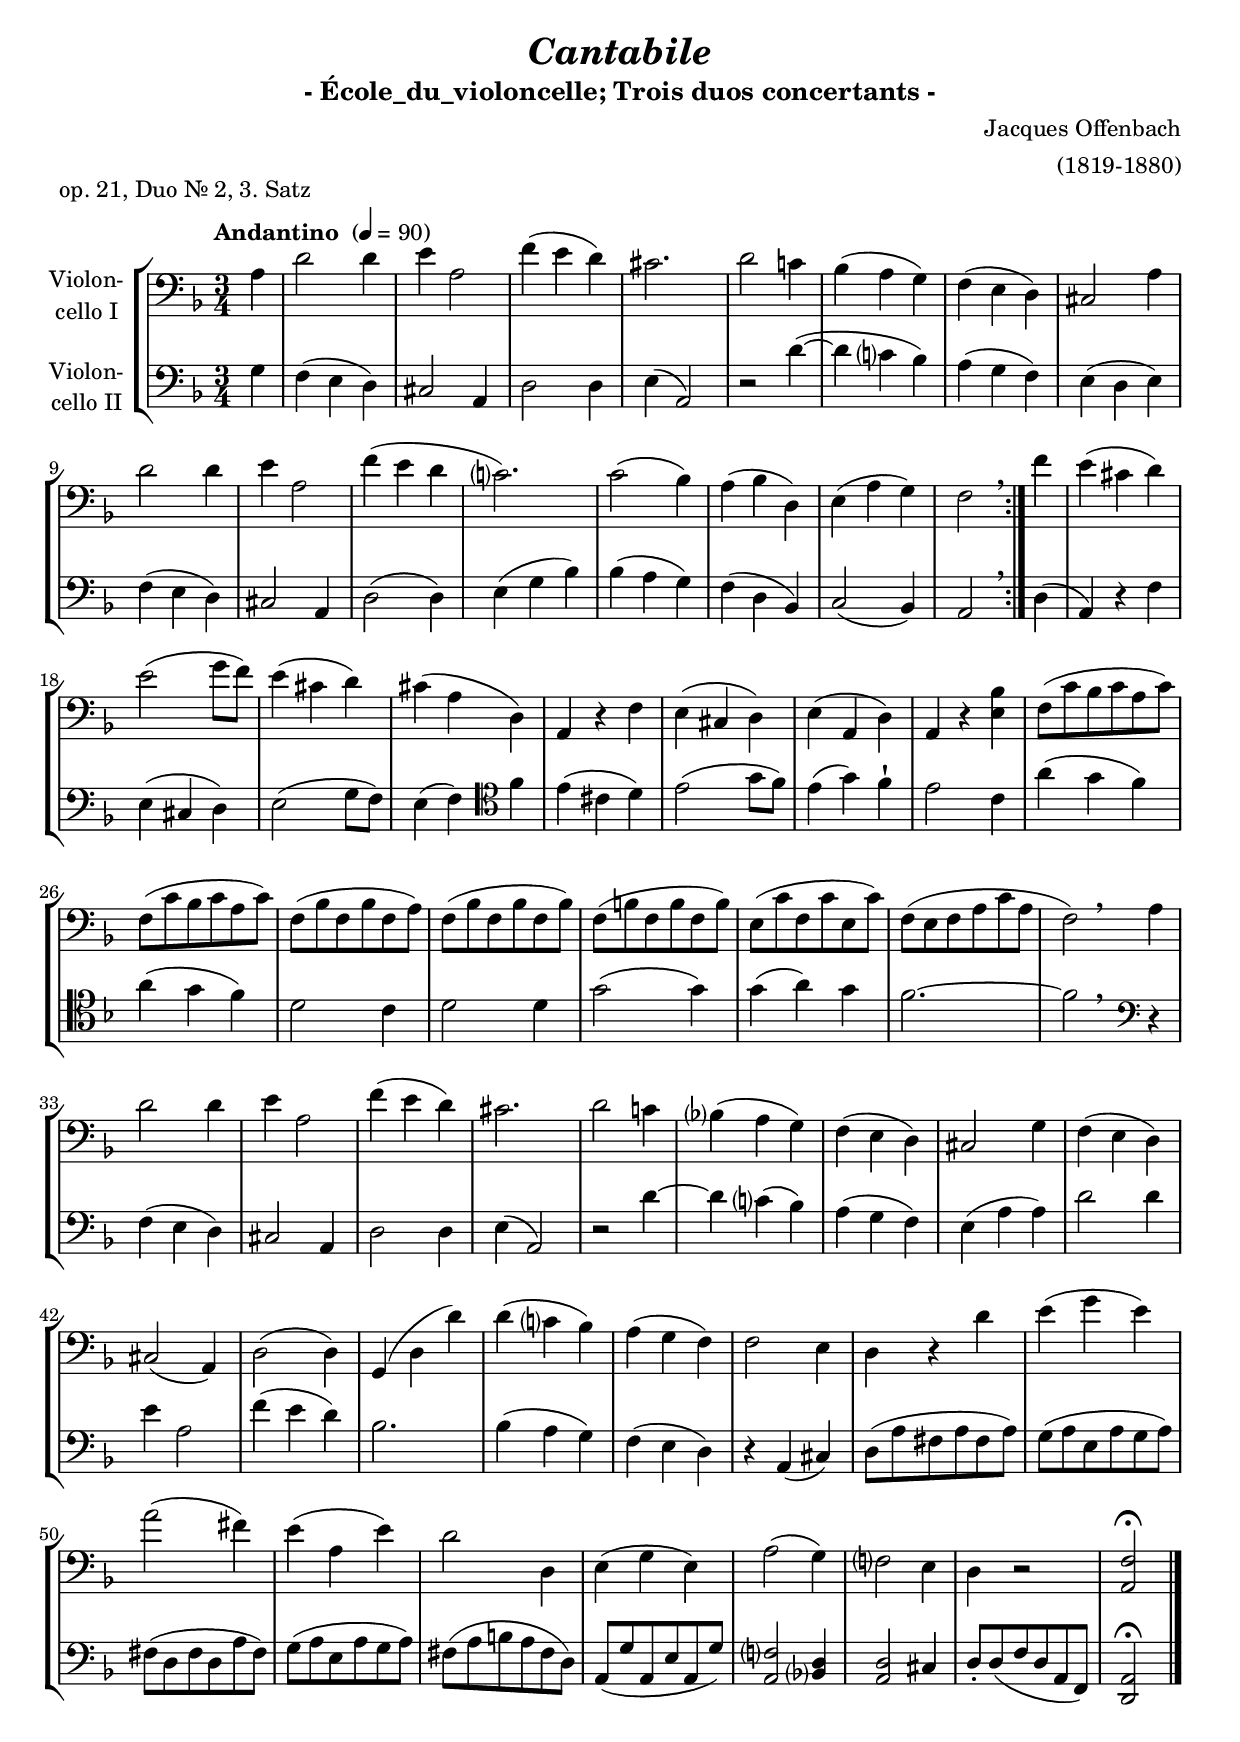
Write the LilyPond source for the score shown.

\version "2.18.2"
\include "deutsch.ly"
  
#(set-global-staff-size 20)

\header {
  title     = \markup \bold \italic "Cantabile"
  subtitle  = "- École_du_violoncelle; Trois duos concertants -"
  composer  = "Jacques Offenbach"
  arranger  = "(1819-1880)"
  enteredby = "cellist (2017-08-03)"
  piece     = "op. 21, Duo Nr. 2, 3. Satz"
}

voiceconsts = {
  \key d \minor
  \time 3/4
  \clef "bass"
% \numericTimeSignature
  \compressFullBarRests
  % Set default beaming for all staves
%  \set Timing.beamExceptions = #'()
%  \set Timing.baseMoment     = #(ly:make-moment 1 4)
%  \set Timing.beatStructure  = #'(1 1 1)
  \tempo "Andantino " 4=90
}

mifl = "flute"
miob = "oboe"
mifh = "french horn"
mist = "string ensemble 1"
%minstr = "accordion"
miba = "cello"

va = \relative c' {
  \voiceconsts

  \repeat volta 2 {
    \partial 4 a4
    d2 d4
    e a,2
    f'4( e d)
    cis2.
    d2 c!4
    b( a g)
    f( e d)
    cis2 a'4

    d2 d4
    e a,2
    f'4( e d
    c?2.)
    c2( b4)
    a( b d,)
    e( a g)
    f2 \breathe
  }
  f'4
  e( cis d)

  e2( g8 f)
  e4( cis d)
  cis( a d,)
  a r f'
  e( cis d)
  e( a, d)
  a r <e' b'>
  f8( c' b c a c)

  f,( c' b c a c)
  f,( b f b f a)
  f( b f b f b)
  f( h f h f h)
  e,( c' f, c' e, c')
  f,( e f a c a

  f2) \breathe a4
  d2 d4
  e a,2
  f'4( e d)
  cis2.
  d2 c!4
  b?( a g)
  f( e d)
  cis2 g'4

  f( e d)
  cis2( a4)
  d2( d4)
  g,( d' d')
  d( c? b)
  a( g f)
  f2 e4
  d r d'
  e( g e)

  a2( fis4)
  e( a, e')
  d2 d,4
  e( g e)
  a2( g4)
  f?2 e4
  d r2
  <a f'>\fermata \bar "|."
}

vb = \relative c' {
  \voiceconsts

  \repeat volta 2 {
    \partial 4 g4
    f( e d)
    cis2 a4
    d2 d4
    e( a,2)
    r d'4(~
    d c? b)
    a( g f)

    e( d e)
    f( e d)
    cis2 a4
    d2( d4)
    e( g b)
    b( a g)
    f( d b)
    c2( b4)
    a2 \breathe
  }

  d4(
  a) r f'
  e( cis d)
  e2( g8 f)
  e4( f) \clef "tenor" f'
  e( cis d)
  e2( g8 f)

  e4( g) f-!
  e2 c4
  a'( g f)
  a( g f)
  d2 c4
  d2 d4
  g2( g4)
  g( a) g
  f2.~

  f2 \breathe \clef "bass" r4
  f,( e d)
  cis2 a4
  d2 d4
  e( a,2)
  r d'4~
  d c?( b)
  a( g f)
  e( a a)

  d2 d4
  e a,2
  f'4( e d)
  b2.
  b4( a g)
  f( e d)
  r a( cis)
  d8( a' fis a fis a)
  g( a e a g a)

  fis( d fis d a' fis)
  g( a e a g a)
  fis( a h a fis d)
  a( g' a, e' a, g')
  <a, f'?>2 <b? d>4
  <a d>2 cis4
  d8-. d( f d a f)
  <d a'>2\fermata \bar "|."
}


music = \new StaffGroup <<
      \new Staff {
	\set Staff.midiInstrument = \miba
	\set Staff.instrumentName = \markup \center-column { "Violon-" "cello I" }
	\transpose d d { \va }
      }

      \new Staff {
	\set Staff.midiInstrument = \miba
	\set Staff.instrumentName = \markup \center-column { "Violon-" "cello II" }
	\transpose d d { \vb }
      }
>>

\book {
  \score {
    \music
    \layout {}
  }

  \score {
    \unfoldRepeats \music

    \midi {
      \context {
        \Score
      }
    }
  }
}
